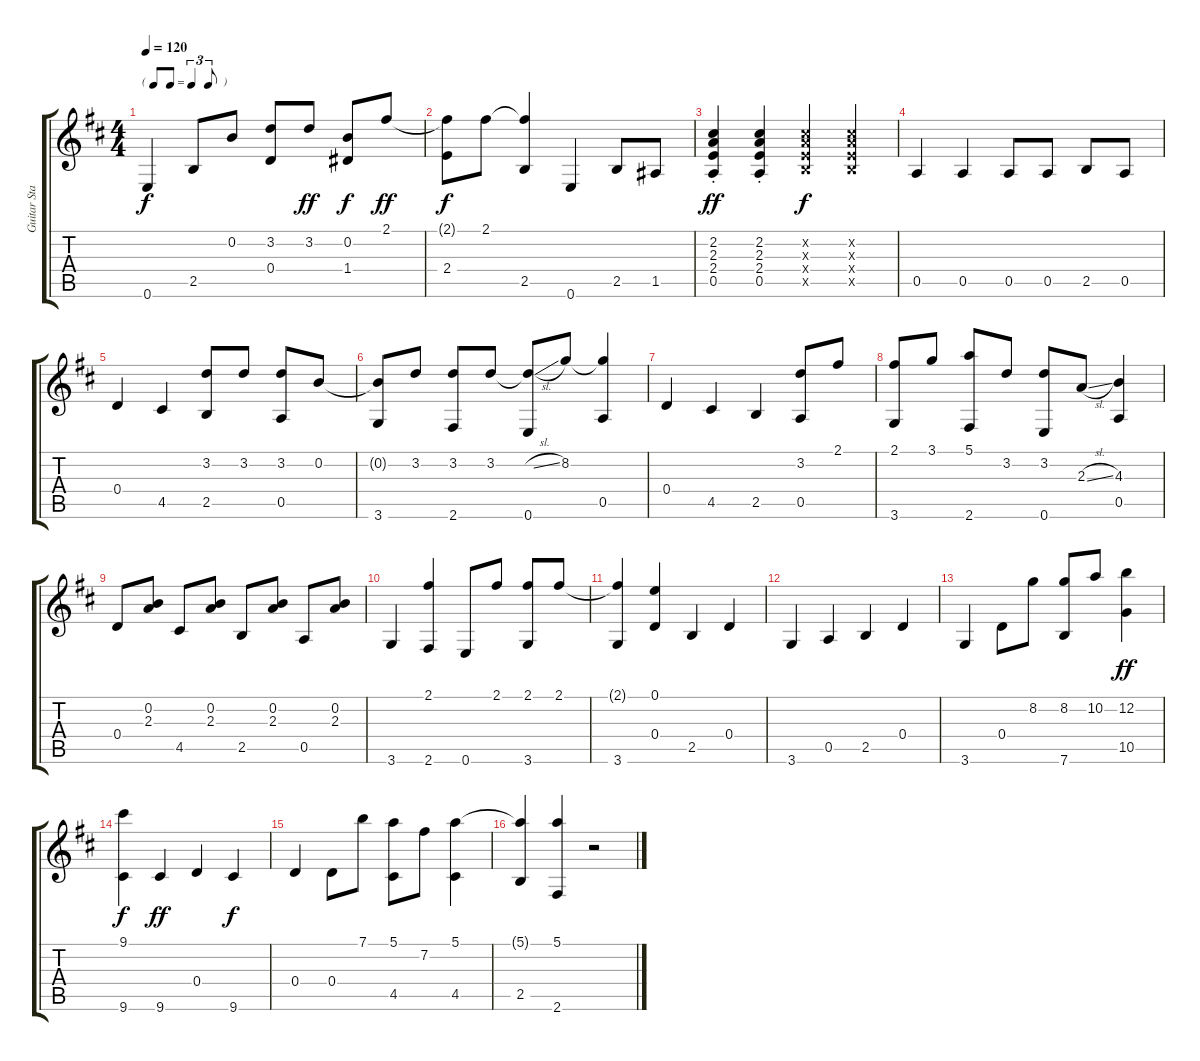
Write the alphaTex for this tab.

\track ("Guitar Standard" "Guitar Sta") {instrument acousticguitarsteel}
\staff {score tabs}
\tuning (E4 B3 G3 D3 A2 E2) {hide}
\ts (4 4)
\tf triplet8th
\tempo 120
\clef g2
\ks d
0.6.4{dy f} 2.5.8 0.2.8 (3.2 0.4).8 3.2.8{dy ff} (0.2 1.4).8{dy f} 2.1.8{dy ff} |
(2.1{t} 2.4).8{dy f} 2.1.8 (2.1{t} 2.5).4 0.6.4 2.5.8 1.5.8 |
(2.2{st} 2.3{st} 2.4{st} 0.5{st}).4{dy ff} (2.2{st} 2.3{st} 2.4{st} 0.5{st}).4 (2.2{x} 2.3{x} 2.4{x} 2.5{x}).4{dy f} (2.2{x} 2.3{x} 2.4{x} 2.5{x}).4 |
0.5.4 0.5.4 0.5.8 0.5.8 2.5.8 0.5.8 |
0.4.4 4.5.4 (3.2 2.5).8 3.2.8 (3.2 0.5).8 0.2.8 |
(0.2{t} 3.6).8 3.2.8 (3.2 2.6).8 3.2.8 (3.2{sl t} 0.6).8 8.2.8 (8.2{t} 0.5).4 |
0.4.4 4.5.4 2.5.4 (3.2 0.5).8 2.1.8 |
(2.1 3.6).8 3.1.8 (5.1 2.6).8 3.2.8 (3.2 0.6).8 2.3{sl}.8 (4.3 0.5).4 |
0.4.8 (0.2 2.3).8 4.5.8 (0.2 2.3).8 2.5.8 (0.2 2.3).8 0.5.8 (0.2 2.3).8 |
3.6.4 (2.1 2.6).4 0.6.8 2.1.8 (2.1 3.6).8 2.1.8 |
(2.1{t} 3.6).4 (0.1 0.4).4 2.5.4 0.4.4 |
3.6.4 0.5.4 2.5.4 0.4.4 |
3.6.4 0.4.8 8.2.8 (8.2 7.6).8 10.2.8 (12.2 10.5).4{dy ff} |
(9.1 9.6).4{dy f} 9.6.4{dy ff} 0.4.4 9.6.4{dy f} |
0.4.4 0.4.8 7.1.8 (5.1 4.5).8 7.2.8 (5.1 4.5).4 |
(5.1{t} 2.5).4 (5.1 2.6).4 r.2
